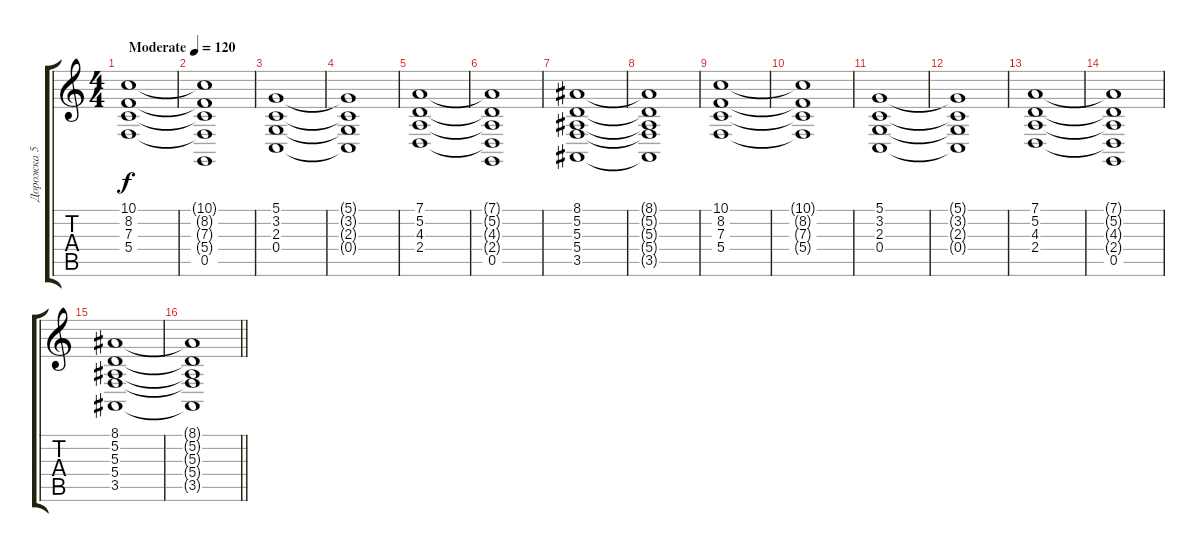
\track ("Дорожка 5" "Дорожка 5") {instrument tremolostrings}
\staff {score tabs}
\tuning (D4 A3 F3 C3 G2 C2) {hide}
\ts (4 4)
\tempo (120 "Moderate")
\clef g2
\ks c
(10.1 8.2 7.3 5.4).1{dy f instrument tremolostrings} |
(10.1{t} 8.2{t} 7.3{t} 5.4{t} 0.5).1 |
(5.1 3.2 2.3 0.4).1 |
(5.1{t} 3.2{t} 2.3{t} 0.4{t}).1 |
(7.1 5.2 4.3 2.4).1 |
(7.1{t} 5.2{t} 4.3{t} 2.4{t} 0.5).1 |
(8.1 5.2 5.3 5.4 3.5).1 |
(8.1{t} 5.2{t} 5.3{t} 5.4{t} 3.5{t}).1 |
(10.1 8.2 7.3 5.4).1 |
(10.1{t} 8.2{t} 7.3{t} 5.4{t}).1 |
(5.1 3.2 2.3 0.4).1 |
(5.1{t} 3.2{t} 2.3{t} 0.4{t}).1 |
(7.1 5.2 4.3 2.4).1 |
(7.1{t} 5.2{t} 4.3{t} 2.4{t} 0.5).1 |
(8.1 5.2 5.3 5.4 3.5).1 |
\barLineRight lightlight
(8.1{t} 5.2{t} 5.3{t} 5.4{t} 3.5{t}).1
